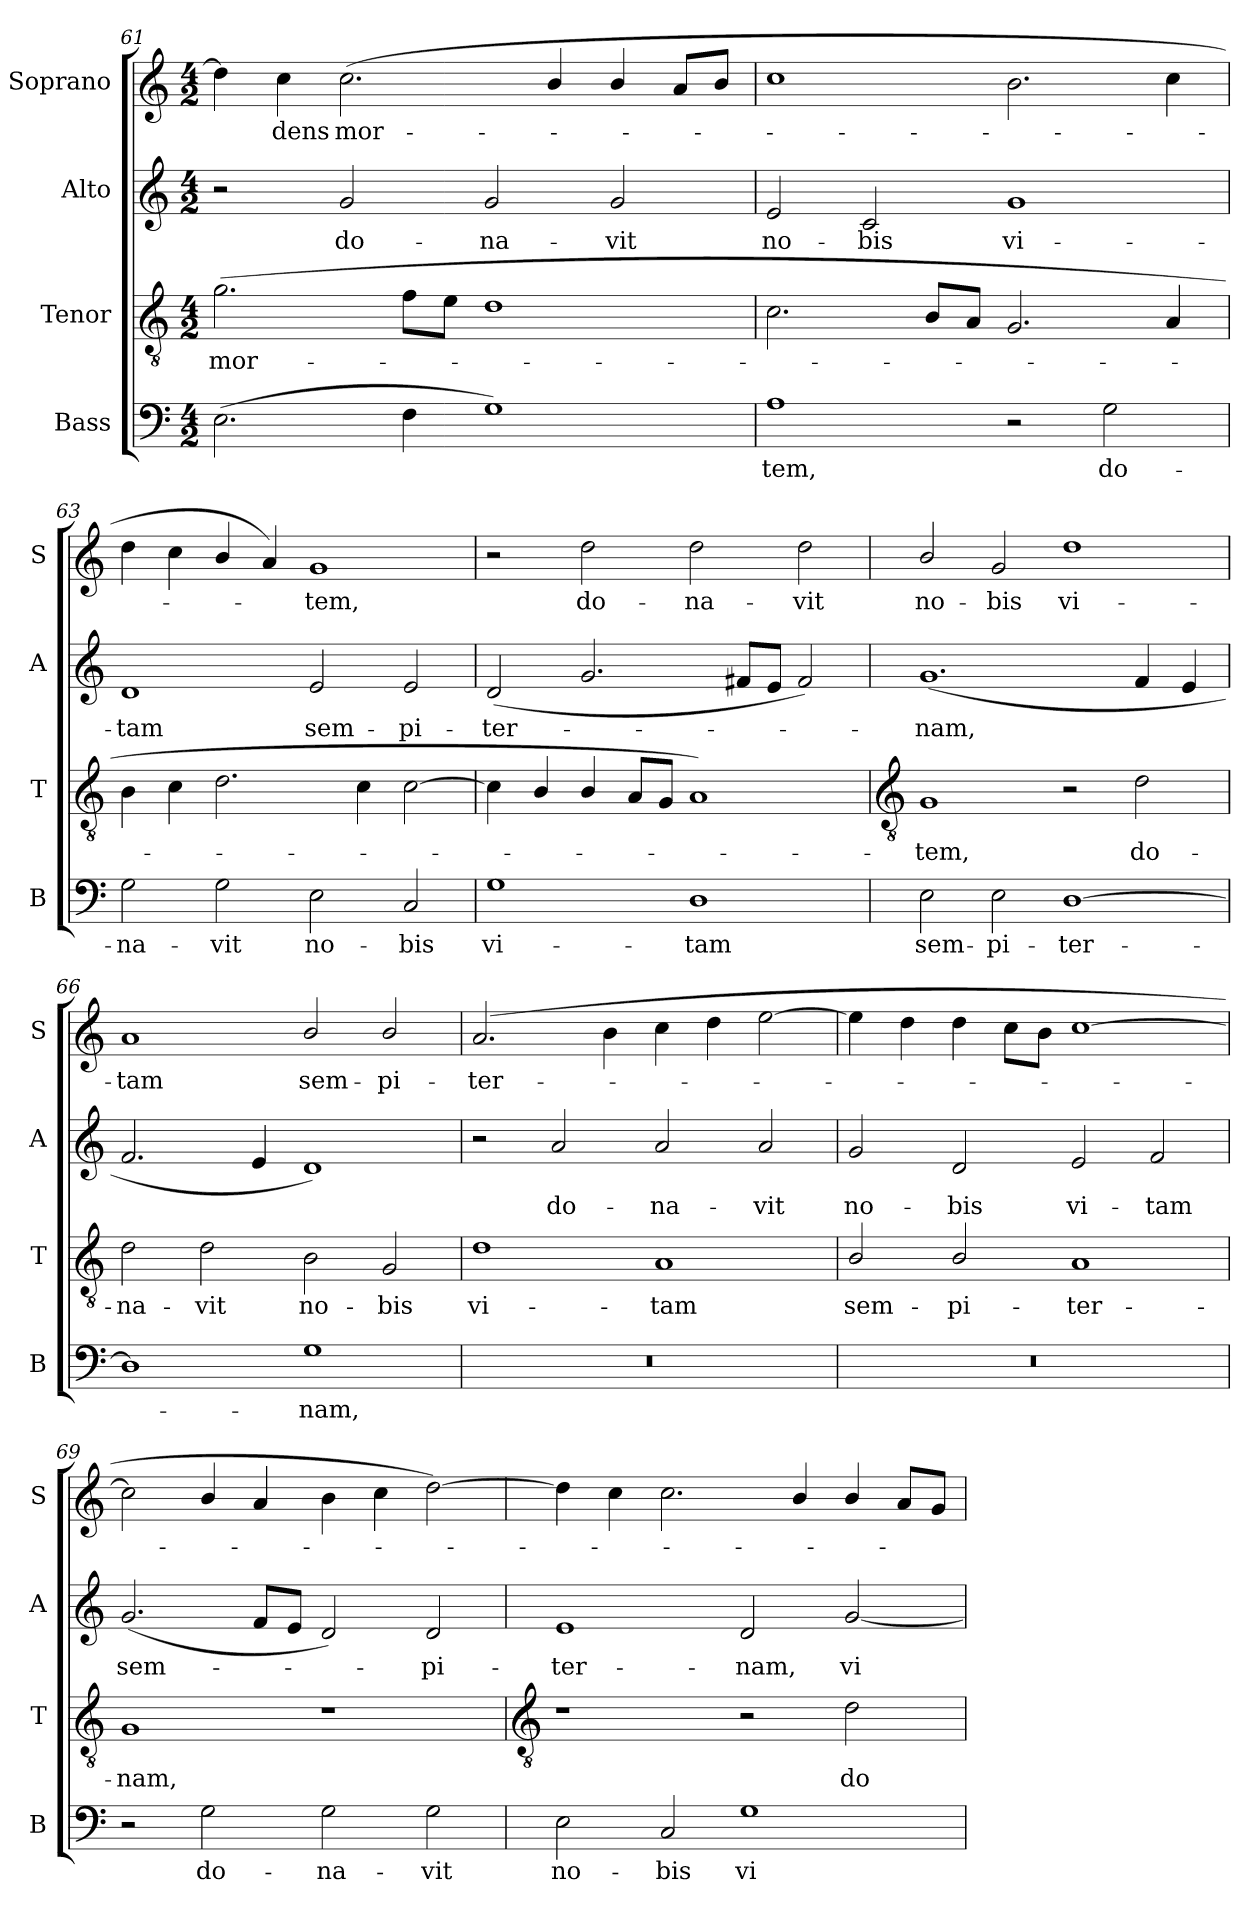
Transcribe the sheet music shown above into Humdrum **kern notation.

**kern	**text	**kern	**text	**kern	**text	**kern	**text
*part4	*part4	*part3	*part3	*part2	*part2	*part1	*part1
*staff4	*staff4	*staff3	*staff3	*staff2	*staff2	*staff1	*staff1
*I"Bass	*	*I"Tenor	*	*I"Alto	*	*I"Soprano	*
*I'B	*	*I'T	*	*I'A	*	*I'S	*
!!LO:LB:g=z
*clefF4	*	*clefGv2	*	*clefG2	*	*clefG2	*
*k[]	*	*k[]	*	*k[]	*	*k[]	*
*C:	*	*C:	*	*C:	*	*C:	*
*M4/2	*	*M4/2	*	*M4/2	*	*M4/2	*
=61	=61	=61	=61	=61	=61	=61	=61
!	!	!	!LO:LY:b	!	!	!	!
(>2.E	.	(<2.g	mor-	2r	.	4dd]	.
!	!	!	!	!	!	!	!LO:LY:b
.	.	.	.	.	.	4cc	dens
!	!	!	!	!	!LO:LY:b	!	!LO:LY:b
.	.	.	.	2g	do-	(<2.cc	mor-
4F	.	8fL	.	.	.	.	.
.	.	8eJ	.	.	.	.	.
!	!	!	!	!	!LO:LY:b	!	!
1G)	.	1d	.	2g	-na-	.	.
.	.	.	.	.	.	4b/	.
!	!	!	!	!	!LO:LY:b	!	!
.	.	.	.	2g	-vit	4b/	.
.	.	.	.	.	.	8aL	.
.	.	.	.	.	.	8bJ	.
=62	=62	=62	=62	=62	=62	=62	=62
!	!LO:LY:b	!	!	!	!LO:LY:b	!	!
1A	tem,	2.c	.	2e	no-	1cc	.
!	!	!	!	!	!LO:LY:b	!	!
.	.	.	.	2c	-bis	.	.
.	.	8BL	.	.	.	.	.
.	.	8AJ	.	.	.	.	.
!	!	!	!	!	!LO:LY:b	!	!
2r	.	2.G	.	1g	vi-	2.b	.
!	!LO:LY:b	!	!	!	!	!	!
2G	do-	.	.	.	.	.	.
.	.	4A	.	.	.	4cc	.
=63	=63	=63	=63	=63	=63	=63	=63
!	!LO:LY:b	!	!	!	!LO:LY:b	!	!
2G	-na-	4B	.	1d	-tam	4dd	.
.	.	4c	.	.	.	4cc	.
!	!LO:LY:b	!	!	!	!	!	!
2G	-vit	2.d	.	.	.	4b/	.
.	.	.	.	.	.	4a)	.
!	!LO:LY:b	!	!	!	!LO:LY:b	!	!LO:LY:b
2E	no-	.	.	2e	sem-	1g	tem,
.	.	4c	.	.	.	.	.
!	!LO:LY:b	!	!	!	!LO:LY:b	!	!
2C	-bis	[2c	.	2e	-pi-	.	.
=64	=64	=64	=64	=64	=64	=64	=64
!	!LO:LY:b	!	!	!	!LO:LY:b	!	!
1G	vi-	4c]	.	(<2d	-ter-	2r	.
.	.	4B/	.	.	.	.	.
!	!	!	!	!	!	!	!LO:LY:b
.	.	4B/	.	2.g	.	2dd	do-
.	.	8AL	.	.	.	.	.
.	.	8GJ	.	.	.	.	.
!	!LO:LY:b	!	!	!	!	!	!LO:LY:b
1D	-tam	1A)	.	.	.	2dd	-na-
.	.	.	.	8f#XL	.	.	.
.	.	.	.	8eJ	.	.	.
!	!	!	!	!	!	!	!LO:LY:b
.	.	.	.	2f#)	.	2dd	-vit
!!LO:LB:g=z
=65	=65	=65	=65	=65	=65	=65	=65
*	*	*clefGv2	*	*	*	*	*
!	!LO:LY:b	!	!LO:LY:b	!	!LO:LY:b	!	!LO:LY:b
2E	sem-	1G	tem,	(<1.g	nam,	2b/	no-
!	!LO:LY:b	!	!	!	!	!	!LO:LY:b
2E	-pi-	.	.	.	.	2g	-bis
!	!LO:LY:b	!	!	!	!	!	!LO:LY:b
[1D	-ter-	2r	.	.	.	1dd	vi-
!	!	!	!LO:LY:b	!	!	!	!
.	.	2d	do-	4f	.	.	.
.	.	.	.	4e	.	.	.
=66	=66	=66	=66	=66	=66	=66	=66
!	!	!	!LO:LY:b	!	!	!	!LO:LY:b
1D]	.	2d	-na-	2.f	.	1a	-tam
!	!	!	!LO:LY:b	!	!	!	!
.	.	2d	-vit	.	.	.	.
.	.	.	.	4e	.	.	.
!	!LO:LY:b	!	!LO:LY:b	!	!	!	!LO:LY:b
1G	nam,	2B	no-	1d)	.	2b/	sem-
!	!	!	!LO:LY:b	!	!	!	!LO:LY:b
.	.	2G	-bis	.	.	2b/	-pi-
=67	=67	=67	=67	=67	=67	=67	=67
!	!	!	!LO:LY:b	!	!	!	!LO:LY:b
0r	.	1d	vi-	2r	.	(>2.a	-ter-
!	!	!	!	!	!LO:LY:b	!	!
.	.	.	.	2a	do-	.	.
.	.	.	.	.	.	4b	.
!	!	!	!LO:LY:b	!	!LO:LY:b	!	!
.	.	1A	-tam	2a	-na-	4cc	.
.	.	.	.	.	.	4dd	.
!	!	!	!	!	!LO:LY:b	!	!
.	.	.	.	2a	-vit	[2ee	.
=68	=68	=68	=68	=68	=68	=68	=68
!	!	!	!LO:LY:b	!	!LO:LY:b	!	!
0r	.	2B/	sem-	2g	no-	4ee]	.
.	.	.	.	.	.	4dd	.
!	!	!	!LO:LY:b	!	!LO:LY:b	!	!
.	.	2B/	-pi-	2d	-bis	4dd	.
.	.	.	.	.	.	8ccL	.
.	.	.	.	.	.	8bJ	.
!	!	!	!LO:LY:b	!	!LO:LY:b	!	!
.	.	1A	-ter-	2e	vi-	[1cc	.
!	!	!	!	!	!LO:LY:b	!	!
.	.	.	.	2f	-tam	.	.
=69	=69	=69	=69	=69	=69	=69	=69
!	!	!	!LO:LY:b	!	!LO:LY:b	!	!
2r	.	1G	-nam,	(<2.g	sem-	2cc]	.
!	!LO:LY:b	!	!	!	!	!	!
2G	do-	.	.	.	.	4b/	.
.	.	.	.	8fL	.	4a	.
.	.	.	.	8eJ	.	.	.
!	!LO:LY:b	!	!	!	!	!	!
2G	-na-	1r	.	2d)	.	4b	.
.	.	.	.	.	.	4cc	.
!	!LO:LY:b	!	!	!	!LO:LY:b	!	!
2G	-vit	.	.	2d	pi-	[2dd)	.
!!LO:LB:g=z
=70	=70	=70	=70	=70	=70	=70	=70
*	*	*clefGv2	*	*	*	*	*
!	!LO:LY:b	!	!	!	!LO:LY:b	!	!
2E	no-	1r	.	1e	-ter-	4dd]	.
.	.	.	.	.	.	4cc	.
!	!LO:LY:b	!	!	!	!	!	!
2C	-bis	.	.	.	.	2.cc	.
!	!LO:LY:b	!	!	!	!LO:LY:b	!	!
1G	vi-	2r	.	2d	-nam,	.	.
.	.	.	.	.	.	4b/	.
!	!	!	!LO:LY:b	!	!LO:LY:b	!	!
.	.	2d	do-	[2g	vi-	4b/	.
.	.	.	.	.	.	8aL	.
.	.	.	.	.	.	8gJ	.
=	=	=	=	=	=	=	=
*-	*-	*-	*-	*-	*-	*-	*-
